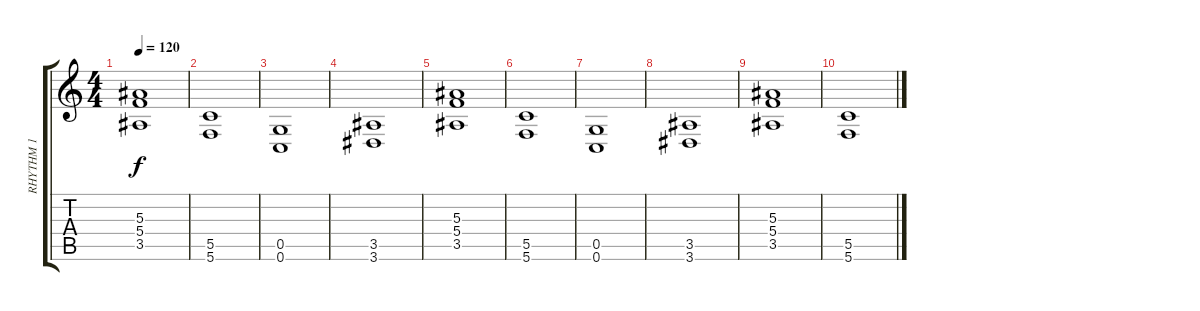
\track ("RHYTHM 1" "RHYTHM 1") {instrument distortionguitar}
\staff {score tabs}
\tuning (D4 A3 F3 C3 G2 C2) {hide}
\ts (4 4)
\tempo 120
\clef g2
\ks c
(5.3 5.4 3.5).1{dy f} |
(5.5 5.6).1 |
(0.5 0.6).1 |
(3.5 3.6).1 |
(5.3 5.4 3.5).1 |
(5.5 5.6).1 |
(0.5 0.6).1 |
(3.5 3.6).1 |
(5.3 5.4 3.5).1 |
(5.5 5.6).1
